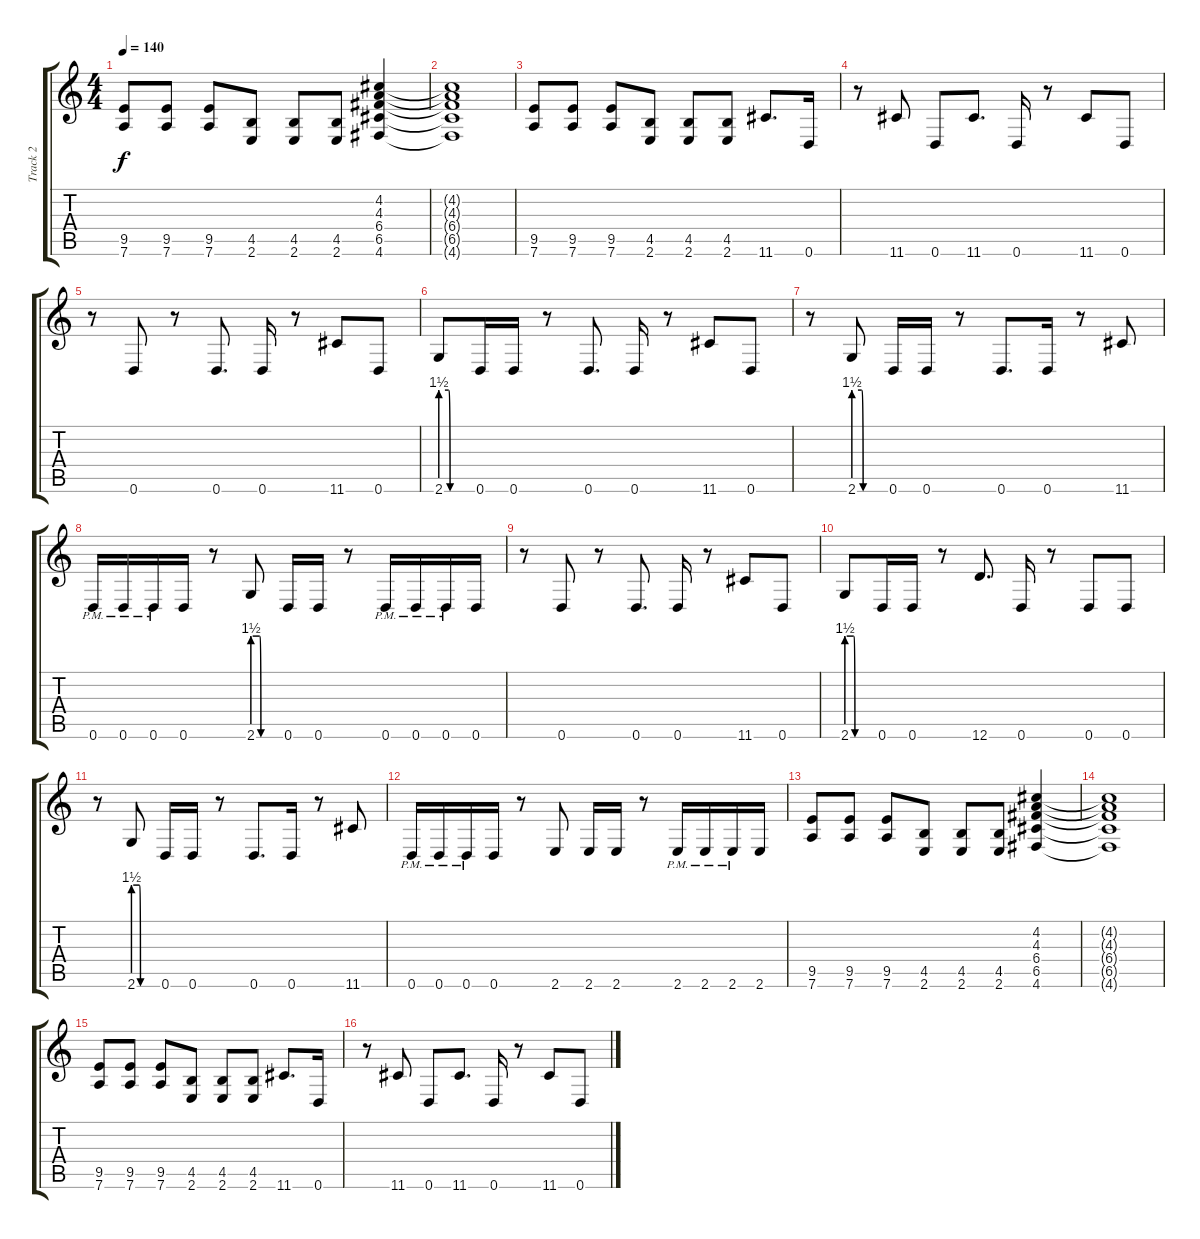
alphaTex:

\track ("Track 2" "Track 2") {instrument distortionguitar}
\staff {score tabs}
\tuning (D4 A3 F3 C3 G2 D2) {hide}
\ts (4 4)
\tempo 140
\clef g2
\ks c
(9.5 7.6).8{dy f} (9.5 7.6).8 (9.5 7.6).8 (4.5 2.6).8 (4.5 2.6).8 (4.5 2.6).8 (4.2 4.3 6.4 6.5 4.6).4 |
(4.2{t} 4.3{t} 6.4{t} 6.5{t} 4.6{t}).1 |
(9.5 7.6).8 (9.5 7.6).8 (9.5 7.6).8 (4.5 2.6).8 (4.5 2.6).8 (4.5 2.6).8 11.6.8{d} 0.6.16 |
r.8 11.6.8 0.6.8 11.6.8{d} 0.6.16 r.8 11.6.8 0.6.8 |
r.8 0.6.8 r.8 0.6.8{d} 0.6.16 r.8 11.6.8 0.6.8 |
2.6{be (custom 0 6 15 6 18 0 25 0 60 0)}.8 0.6.16 0.6.16 r.8 0.6.8{d} 0.6.16 r.8 11.6.8 0.6.8 |
r.8 2.6{be (custom 0 6 15 6 18 0 25 0 60 0)}.8 0.6.16 0.6.16 r.8 0.6.8{d} 0.6.16 r.8 11.6.8 |
0.6{pm}.16 0.6{pm}.16 0.6{pm}.16 0.6.16 r.8 2.6{be (custom 0 6 15 6 18 0 25 0 60 0)}.8 0.6.16 0.6.16 r.8 0.6{pm}.16 0.6{pm}.16 0.6{pm}.16 0.6.16 |
r.8 0.6.8 r.8 0.6.8{d} 0.6.16 r.8 11.6.8 0.6.8 |
2.6{be (custom 0 6 15 6 18 0 25 0 60 0)}.8 0.6.16 0.6.16 r.8 12.6.8{d} 0.6.16 r.8 0.6.8 0.6.8 |
r.8 2.6{be (custom 0 6 15 6 18 0 25 0 60 0)}.8 0.6.16 0.6.16 r.8 0.6.8{d} 0.6.16 r.8 11.6.8 |
0.6{pm}.16 0.6{pm}.16 0.6{pm}.16 0.6.16 r.8 2.6.8 2.6.16 2.6.16 r.8 2.6{pm}.16 2.6{pm}.16 2.6{pm}.16 2.6.16 |
(9.5 7.6).8 (9.5 7.6).8 (9.5 7.6).8 (4.5 2.6).8 (4.5 2.6).8 (4.5 2.6).8 (4.2 4.3 6.4 6.5 4.6).4 |
(4.2{t} 4.3{t} 6.4{t} 6.5{t} 4.6{t}).1 |
(9.5 7.6).8 (9.5 7.6).8 (9.5 7.6).8 (4.5 2.6).8 (4.5 2.6).8 (4.5 2.6).8 11.6.8{d} 0.6.16 |
r.8 11.6.8 0.6.8 11.6.8{d} 0.6.16 r.8 11.6.8 0.6.8
